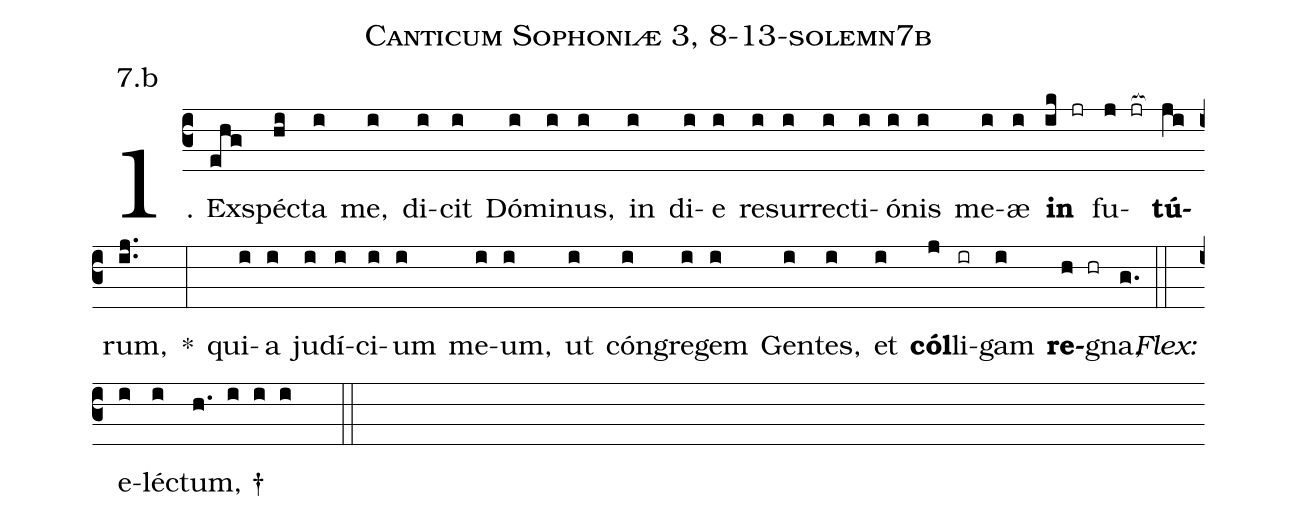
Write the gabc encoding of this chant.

name: Canticum Sophoniæ 3, 8-13-solemn7b;
annotation: 7.b;
%%
(c3)1. Ex(ehg)spéc(hi)ta(i) me,(i) di(i)cit(i) Dó(i)mi(i)nus,(i) in(i) di(i)e(i) re(i)sur(i)rec(i)ti(i)ó(i)nis(i) me(i)æ(i) <b>in</b>(ik jr) fu(j jr[ocb:1{])<b>tú</b>(ji[ocb:0}])rum,(ij..) *(:) qui(i)a(i) ju(i)dí(i)ci(i)um(i) me(i)um,(i) ut(i) cón(i)gre(i)gem(i) Gen(i)tes,(i) et(i) <b>cól</b>(j)li(ir)gam(i) <b>re</b>(h hr)gna,(g.) (::)
<i>Flex:</i>()  e(i)léc(i)tum, †(h. i i i  ::)
